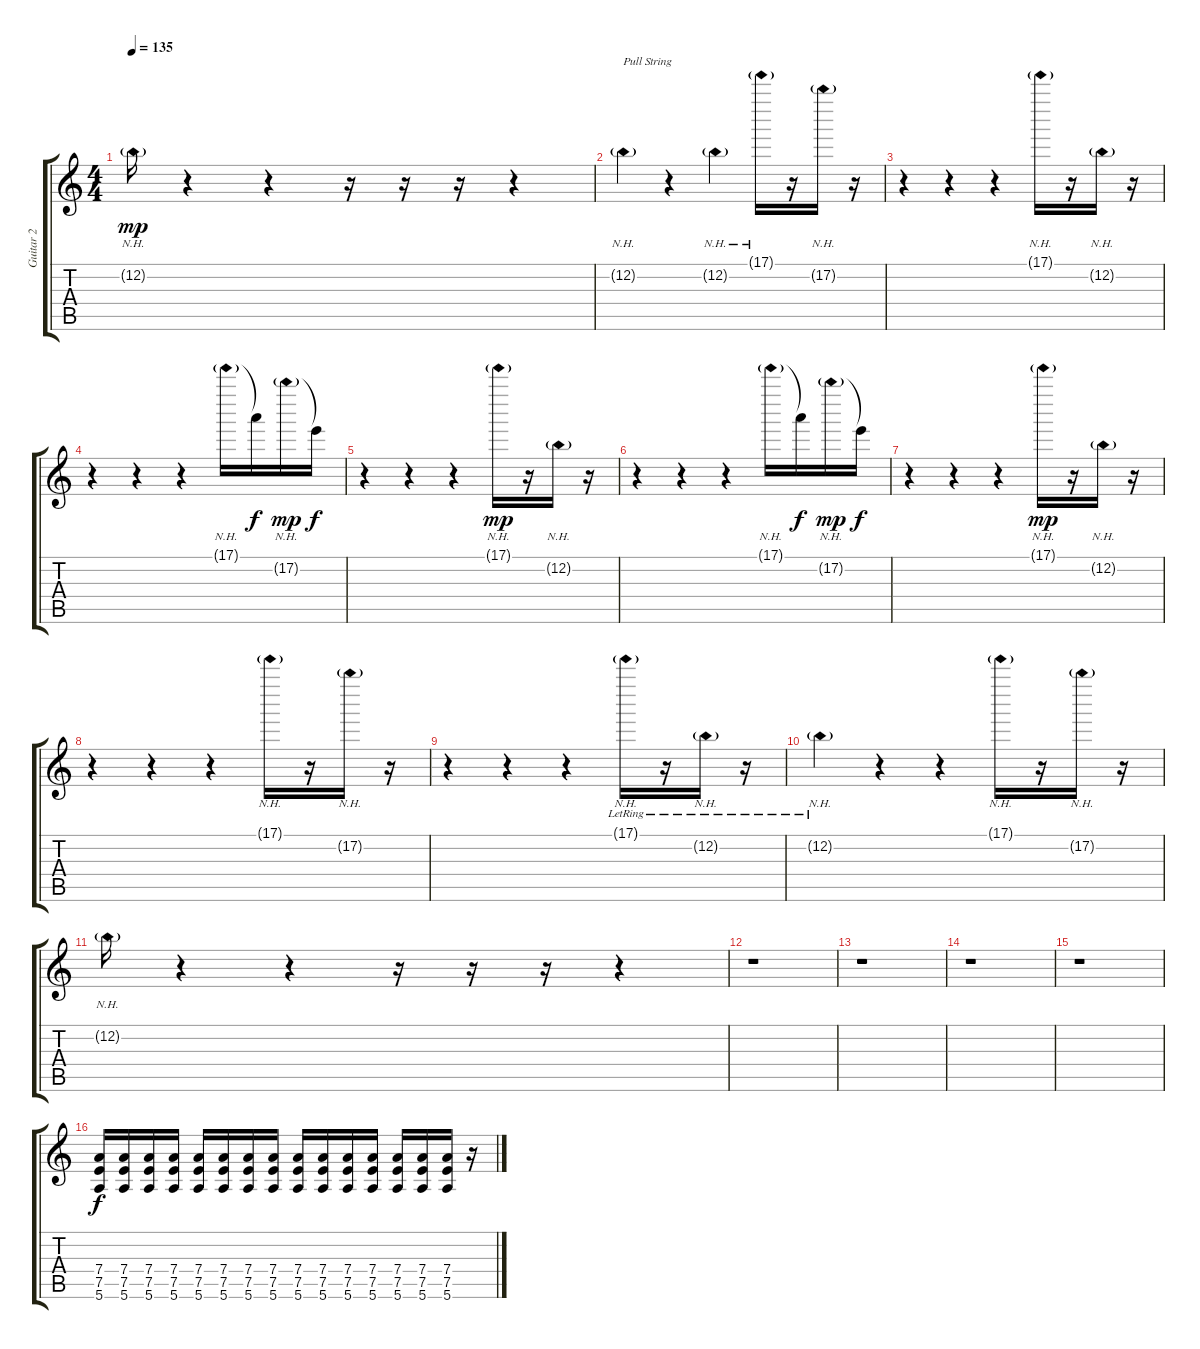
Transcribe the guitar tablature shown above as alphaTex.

\track ("Guitar 2" "Guitar 2") {instrument acousticguitarsteel}
\staff {score tabs}
\tuning (E4 B3 G3 D3 A2 E2) {hide}
\ts (4 4)
\tempo 135
\clef g2
\ks c
13.2{nh g}.16{dy mp} r.4 r.4 r.16 r.16 r.16 r.4{balance 8} |
13.2{nh g}.4{txt "Pull String" volume 5 balance 4} r.4 13.2{nh g}.4{volume 12} 17.1{nh g}.16 r.16 17.2{nh g}.16 r.16 |
r.4 r.4 r.4 17.1{nh g}.16 r.16 13.2{nh g}.16 r.16 |
r.4 r.4 r.4 17.1{nh g}.16 17.1{t}.16{dy f} 17.2{nh g}.16{dy mp} 17.2{t}.16{dy f} |
r.4 r.4 r.4 17.1{nh g}.16{dy mp} r.16 13.2{nh g}.16 r.16 |
r.4 r.4 r.4 17.1{nh g}.16 17.1{t}.16{dy f} 17.2{nh g}.16{dy mp} 17.2{t}.16{dy f} |
r.4 r.4 r.4 17.1{nh g}.16{dy mp} r.16 13.2{nh g}.16 r.16 |
r.4 r.4 r.4 17.1{nh g}.16 r.16 17.2{nh g}.16 r.16 |
r.4 r.4 r.4 17.1{nh g lr}.16 r.16 13.2{nh g lr}.16 r.16 |
13.2{nh g lr}.4 r.4 r.4 17.1{nh g}.16 r.16 17.2{nh g}.16 r.16 |
13.2{nh g}.16 r.4 r.4 r.16 r.16 r.16 r.4{balance 8} |
r.1 |
r.1 |
r.1 |
r.1 |
(7.4 7.5 5.6).16{dy f volume 0} (7.4 7.5 5.6).16 (7.4 7.5 5.6).16 (7.4 7.5 5.6).16 (7.4 7.5 5.6).16 (7.4 7.5 5.6).16 (7.4 7.5 5.6).16 (7.4 7.5 5.6).16 (7.4 7.5 5.6).16 (7.4 7.5 5.6).16 (7.4 7.5 5.6).16 (7.4 7.5 5.6).16{volume 3} (7.4 7.5 5.6).16{volume 2} (7.4 7.5 5.6).16{volume 1} (7.4 7.5 5.6).16{volume 0} r.16{volume 13}
